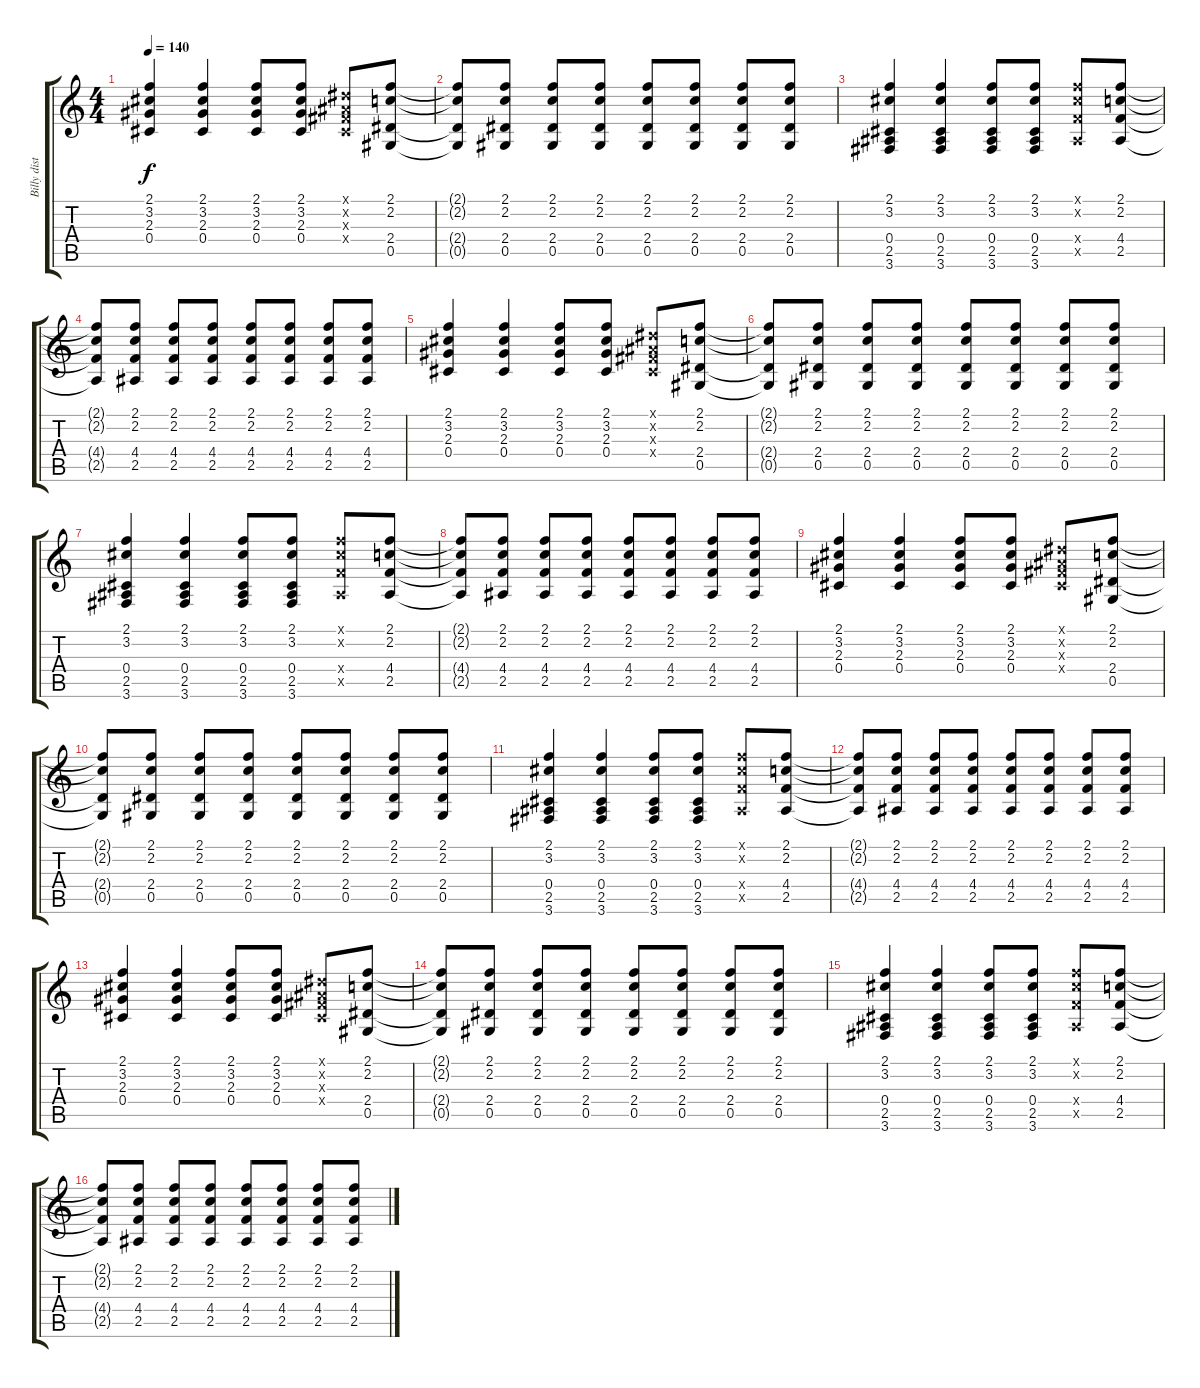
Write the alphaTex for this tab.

\track ("Billy distortion" "Billy dist") {instrument overdrivenguitar}
\staff {score tabs}
\tuning (Eb4 Bb3 Gb3 Db3 Ab2 Eb2) {hide}
\ts (4 4)
\tempo 140
\clef g2
\ks c
(2.1 3.2 2.3 0.4).4{dy f} (2.1 3.2 2.3 0.4).4 (2.1 3.2 2.3 0.4).8 (2.1 3.2 2.3 0.4).8 (0.1{x} 0.2{x} 0.3{x} 0.4{x}).8 (2.1 2.2 2.4 0.5).8 |
(2.1{t} 2.2{t} 2.4{t} 0.5{t}).8 (2.1 2.2 2.4 0.5).8 (2.1 2.2 2.4 0.5).8 (2.1 2.2 2.4 0.5).8 (2.1 2.2 2.4 0.5).8 (2.1 2.2 2.4 0.5).8 (2.1 2.2 2.4 0.5).8 (2.1 2.2 2.4 0.5).8 |
(2.1 3.2 0.4 2.5 3.6).4 (2.1 3.2 0.4 2.5 3.6).4 (2.1 3.2 0.4 2.5 3.6).8 (2.1 3.2 0.4 2.5 3.6).8 (2.1{x} 3.2{x} 4.4{x} 2.5{x}).8 (2.1 2.2 4.4 2.5).8 |
(2.1{t} 2.2{t} 4.4{t} 2.5{t}).8 (2.1 2.2 4.4 2.5).8 (2.1 2.2 4.4 2.5).8 (2.1 2.2 4.4 2.5).8 (2.1 2.2 4.4 2.5).8 (2.1 2.2 4.4 2.5).8 (2.1 2.2 4.4 2.5).8 (2.1 2.2 4.4 2.5).8 |
(2.1 3.2 2.3 0.4).4 (2.1 3.2 2.3 0.4).4 (2.1 3.2 2.3 0.4).8 (2.1 3.2 2.3 0.4).8 (0.1{x} 0.2{x} 0.3{x} 0.4{x}).8 (2.1 2.2 2.4 0.5).8 |
(2.1{t} 2.2{t} 2.4{t} 0.5{t}).8 (2.1 2.2 2.4 0.5).8 (2.1 2.2 2.4 0.5).8 (2.1 2.2 2.4 0.5).8 (2.1 2.2 2.4 0.5).8 (2.1 2.2 2.4 0.5).8 (2.1 2.2 2.4 0.5).8 (2.1 2.2 2.4 0.5).8 |
(2.1 3.2 0.4 2.5 3.6).4 (2.1 3.2 0.4 2.5 3.6).4 (2.1 3.2 0.4 2.5 3.6).8 (2.1 3.2 0.4 2.5 3.6).8 (2.1{x} 3.2{x} 4.4{x} 2.5{x}).8 (2.1 2.2 4.4 2.5).8 |
(2.1{t} 2.2{t} 4.4{t} 2.5{t}).8 (2.1 2.2 4.4 2.5).8 (2.1 2.2 4.4 2.5).8 (2.1 2.2 4.4 2.5).8 (2.1 2.2 4.4 2.5).8 (2.1 2.2 4.4 2.5).8 (2.1 2.2 4.4 2.5).8 (2.1 2.2 4.4 2.5).8 |
(2.1 3.2 2.3 0.4).4 (2.1 3.2 2.3 0.4).4 (2.1 3.2 2.3 0.4).8 (2.1 3.2 2.3 0.4).8 (0.1{x} 0.2{x} 0.3{x} 0.4{x}).8 (2.1 2.2 2.4 0.5).8 |
(2.1{t} 2.2{t} 2.4{t} 0.5{t}).8 (2.1 2.2 2.4 0.5).8 (2.1 2.2 2.4 0.5).8 (2.1 2.2 2.4 0.5).8 (2.1 2.2 2.4 0.5).8 (2.1 2.2 2.4 0.5).8 (2.1 2.2 2.4 0.5).8 (2.1 2.2 2.4 0.5).8 |
(2.1 3.2 0.4 2.5 3.6).4 (2.1 3.2 0.4 2.5 3.6).4 (2.1 3.2 0.4 2.5 3.6).8 (2.1 3.2 0.4 2.5 3.6).8 (2.1{x} 3.2{x} 4.4{x} 2.5{x}).8 (2.1 2.2 4.4 2.5).8 |
(2.1{t} 2.2{t} 4.4{t} 2.5{t}).8 (2.1 2.2 4.4 2.5).8 (2.1 2.2 4.4 2.5).8 (2.1 2.2 4.4 2.5).8 (2.1 2.2 4.4 2.5).8 (2.1 2.2 4.4 2.5).8 (2.1 2.2 4.4 2.5).8 (2.1 2.2 4.4 2.5).8 |
(2.1 3.2 2.3 0.4).4 (2.1 3.2 2.3 0.4).4 (2.1 3.2 2.3 0.4).8 (2.1 3.2 2.3 0.4).8 (0.1{x} 0.2{x} 0.3{x} 0.4{x}).8 (2.1 2.2 2.4 0.5).8 |
(2.1{t} 2.2{t} 2.4{t} 0.5{t}).8 (2.1 2.2 2.4 0.5).8 (2.1 2.2 2.4 0.5).8 (2.1 2.2 2.4 0.5).8 (2.1 2.2 2.4 0.5).8 (2.1 2.2 2.4 0.5).8 (2.1 2.2 2.4 0.5).8 (2.1 2.2 2.4 0.5).8 |
(2.1 3.2 0.4 2.5 3.6).4 (2.1 3.2 0.4 2.5 3.6).4 (2.1 3.2 0.4 2.5 3.6).8 (2.1 3.2 0.4 2.5 3.6).8 (2.1{x} 3.2{x} 4.4{x} 2.5{x}).8 (2.1 2.2 4.4 2.5).8 |
(2.1{t} 2.2{t} 4.4{t} 2.5{t}).8 (2.1 2.2 4.4 2.5).8 (2.1 2.2 4.4 2.5).8 (2.1 2.2 4.4 2.5).8 (2.1 2.2 4.4 2.5).8 (2.1 2.2 4.4 2.5).8 (2.1 2.2 4.4 2.5).8 (2.1 2.2 4.4 2.5).8
